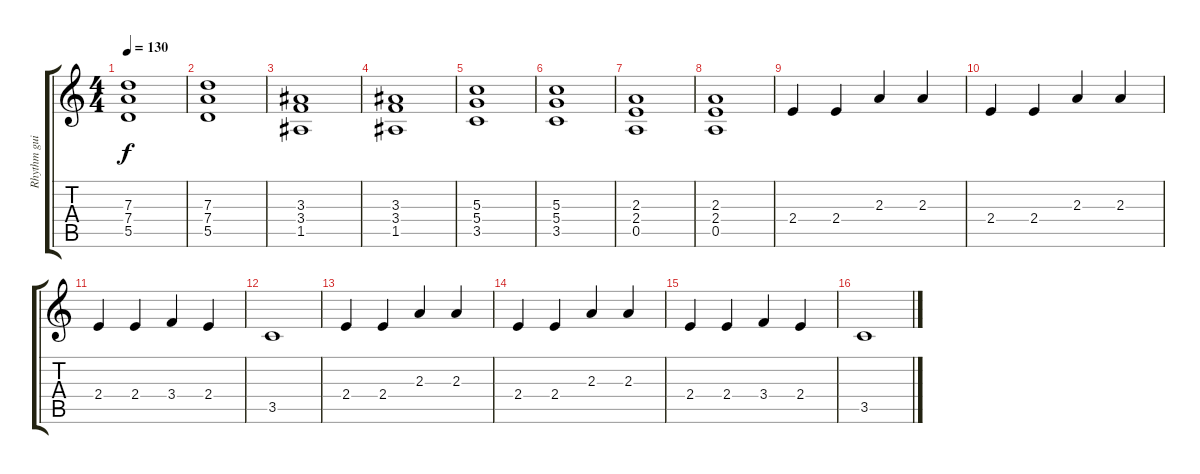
\track ("Rhythm guitar" "Rhythm gui") {instrument distortionguitar}
\staff {score tabs}
\tuning (E4 B3 G3 D3 A2 E2) {hide}
\ts (4 4)
\tempo 130
\clef g2
\ks c
(7.3 7.4 5.5).1{dy f} |
(7.3 7.4 5.5).1 |
(3.3 3.4 1.5).1 |
(3.3 3.4 1.5).1 |
(5.3 5.4 3.5).1 |
(5.3 5.4 3.5).1 |
(2.3 2.4 0.5).1 |
(2.3 2.4 0.5).1 |
2.4.4 2.4.4 2.3.4 2.3.4 |
2.4.4 2.4.4 2.3.4 2.3.4 |
2.4.4 2.4.4 3.4.4 2.4.4 |
3.5.1 |
2.4.4 2.4.4 2.3.4 2.3.4 |
2.4.4 2.4.4 2.3.4 2.3.4 |
2.4.4 2.4.4 3.4.4 2.4.4 |
3.5.1
